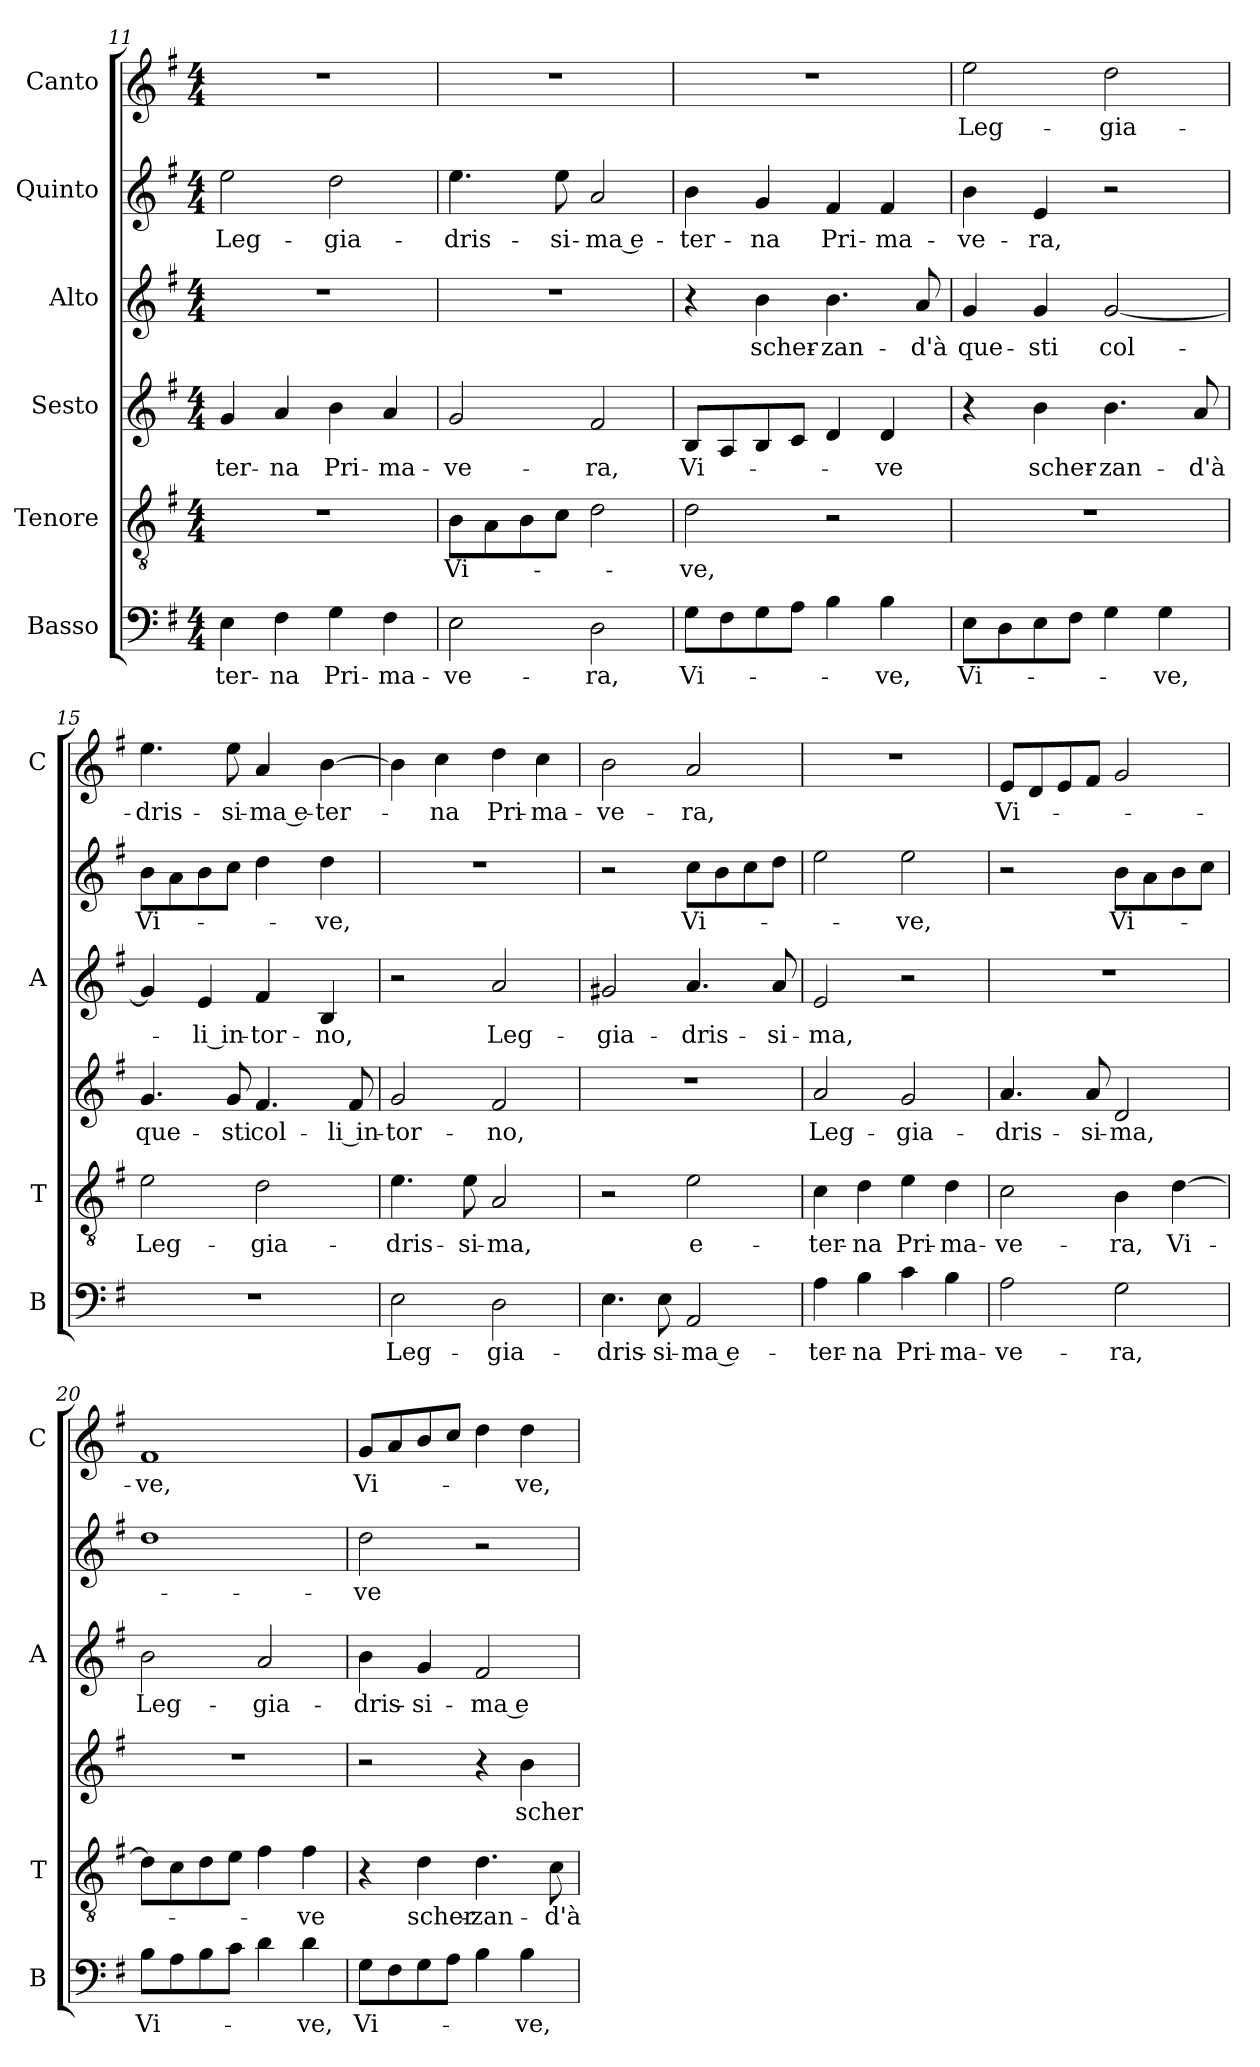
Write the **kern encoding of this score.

**kern	**text	**kern	**text	**kern	**text	**kern	**text	**kern	**text	**kern	**text
*part6	*part6	*part5	*part5	*part4	*part4	*part3	*part3	*part2	*part2	*part1	*part1
*staff6	*staff6	*staff5	*staff5	*staff4	*staff4	*staff3	*staff3	*staff2	*staff2	*staff1	*staff1
*I"Basso	*	*I"Tenore	*	*I"Sesto	*	*I"Alto	*	*I"Quinto	*	*I"Canto	*
*I'B	*	*I'T	*	*	*	*I'A	*	*	*	*I'C	*
*clefF4	*	*clefGv2	*	*clefG2	*	*clefG2	*	*clefG2	*	*clefG2	*
*k[f#]	*	*k[f#]	*	*k[f#]	*	*k[f#]	*	*k[f#]	*	*k[f#]	*
*G:	*	*G:	*	*G:	*	*G:	*	*G:	*	*G:	*
*M4/4	*	*M4/4	*	*M4/4	*	*M4/4	*	*M4/4	*	*M4/4	*
=11	=11	=11	=11	=11	=11	=11	=11	=11	=11	=11	=11
!	!LO:LY:b	!	!	!	!LO:LY:b	!	!	!	!LO:LY:b	!	!
4E\	-ter-	1r	.	4g/	-ter-	1r	.	2ee\	Leg-	1r	.
!	!LO:LY:b	!	!	!	!LO:LY:b	!	!	!	!	!	!
4F#\	-na	.	.	4a/	-na	.	.	.	.	.	.
!	!LO:LY:b	!	!	!	!LO:LY:b	!	!	!	!LO:LY:b	!	!
4G\	Pri-	.	.	4b\	Pri-	.	.	2dd\	-gia-	.	.
!	!LO:LY:b	!	!	!	!LO:LY:b	!	!	!	!	!	!
4F#\	-ma-	.	.	4a/	-ma-	.	.	.	.	.	.
=12	=12	=12	=12	=12	=12	=12	=12	=12	=12	=12	=12
!	!LO:LY:b	!	!LO:LY:b	!	!LO:LY:b	!	!	!	!LO:LY:b	!	!
2E\	-ve-	8B\L	Vi-	2g/	-ve-	1r	.	4.ee\	-dris-	1r	.
.	.	8A\	.	.	.	.	.	.	.	.	.
.	.	8B\	.	.	.	.	.	.	.	.	.
!	!	!	!	!	!	!	!	!	!LO:LY:b	!	!
.	.	8c\J	.	.	.	.	.	8ee\	-si-	.	.
!	!LO:LY:b	!	!	!	!LO:LY:b	!	!	!	!LO:LY:b	!	!
2D\	-ra,	2d\	.	2f#/	-ra,	.	.	2a/	-ma e-	.	.
=13	=13	=13	=13	=13	=13	=13	=13	=13	=13	=13	=13
!	!LO:LY:b	!	!LO:LY:b	!	!LO:LY:b	!	!	!	!LO:LY:b	!	!
8G\L	Vi-	2d\	-ve,	8B/L	Vi-	4r	.	4b\	-ter-	1r	.
8F#\	.	.	.	8A/	.	.	.	.	.	.	.
!	!	!	!	!	!	!	!LO:LY:b	!	!LO:LY:b	!	!
8G\	.	.	.	8B/	.	4b\	scher-	4g/	-na	.	.
8A\J	.	.	.	8c/J	.	.	.	.	.	.	.
!	!	!	!	!	!	!	!LO:LY:b	!	!LO:LY:b	!	!
4B\	.	2r	.	4d/	.	4.b\	-zan-	4f#/	Pri-	.	.
!	!LO:LY:b	!	!	!	!LO:LY:b	!	!	!	!LO:LY:b	!	!
4B\	-ve,	.	.	4d/	-ve	.	.	4f#/	-ma-	.	.
!	!	!	!	!	!	!	!LO:LY:b	!	!	!	!
.	.	.	.	.	.	8a/	-d'à	.	.	.	.
=14	=14	=14	=14	=14	=14	=14	=14	=14	=14	=14	=14
!	!LO:LY:b	!	!	!	!	!	!LO:LY:b	!	!LO:LY:b	!	!LO:LY:b
8E\L	Vi-	1r	.	4r	.	4g/	que-	4b\	-ve-	2ee\	Leg-
8D\	.	.	.	.	.	.	.	.	.	.	.
!	!	!	!	!	!LO:LY:b	!	!LO:LY:b	!	!LO:LY:b	!	!
8E\	.	.	.	4b\	scher-	4g/	-sti	4e/	-ra,	.	.
8F#\J	.	.	.	.	.	.	.	.	.	.	.
!	!	!	!	!	!LO:LY:b	!	!LO:LY:b	!	!	!	!LO:LY:b
4G\	.	.	.	4.b\	-zan-	[2g/	col-	2r	.	2dd\	-gia-
!	!LO:LY:b	!	!	!	!	!	!	!	!	!	!
4G\	-ve,	.	.	.	.	.	.	.	.	.	.
!	!	!	!	!	!LO:LY:b	!	!	!	!	!	!
.	.	.	.	8a/	-d'à	.	.	.	.	.	.
=15	=15	=15	=15	=15	=15	=15	=15	=15	=15	=15	=15
!	!	!	!LO:LY:b	!	!LO:LY:b	!	!	!	!LO:LY:b	!	!LO:LY:b
1r	.	2e\	Leg-	4.g/	que-	4g/]	.	8b\L	Vi-	4.ee\	-dris-
.	.	.	.	.	.	.	.	8a\	.	.	.
!	!	!	!	!	!	!	!LO:LY:b	!	!	!	!
.	.	.	.	.	.	4e/	-li in-	8b\	.	.	.
!	!	!	!	!	!LO:LY:b	!	!	!	!	!	!LO:LY:b
.	.	.	.	8g/	-sti	.	.	8cc\J	.	8ee\	-si-
!	!	!	!LO:LY:b	!	!LO:LY:b	!	!LO:LY:b	!	!	!	!LO:LY:b
.	.	2d\	-gia-	4.f#/	col-	4f#/	-tor-	4dd\	.	4a/	-ma e-
!	!	!	!	!	!	!	!LO:LY:b	!	!LO:LY:b	!	!LO:LY:b
.	.	.	.	.	.	4B/	-no,	4dd\	-ve,	[4b\	-ter-
!	!	!	!	!	!LO:LY:b	!	!	!	!	!	!
.	.	.	.	8f#/	-li in-	.	.	.	.	.	.
!!LO:LB:g=z
=16	=16	=16	=16	=16	=16	=16	=16	=16	=16	=16	=16
!	!LO:LY:b	!	!LO:LY:b	!	!LO:LY:b	!	!	!	!	!	!
2E\	Leg-	4.e\	-dris-	2g/	-tor-	2r	.	1r	.	4b\]	.
!	!	!	!	!	!	!	!	!	!	!	!LO:LY:b
.	.	.	.	.	.	.	.	.	.	4cc\	-na
!	!	!	!LO:LY:b	!	!	!	!	!	!	!	!
.	.	8e\	-si-	.	.	.	.	.	.	.	.
!	!LO:LY:b	!	!LO:LY:b	!	!LO:LY:b	!	!LO:LY:b	!	!	!	!LO:LY:b
2D\	-gia-	2A/	-ma,	2f#/	-no,	2a/	Leg-	.	.	4dd\	Pri-
!	!	!	!	!	!	!	!	!	!	!	!LO:LY:b
.	.	.	.	.	.	.	.	.	.	4cc\	-ma-
=17	=17	=17	=17	=17	=17	=17	=17	=17	=17	=17	=17
!	!LO:LY:b	!	!	!	!	!	!LO:LY:b	!	!	!	!LO:LY:b
4.E\	-dris-	2r	.	1r	.	2g#X/	-gia-	2r	.	2b\	-ve-
!	!LO:LY:b	!	!	!	!	!	!	!	!	!	!
8E\	-si-	.	.	.	.	.	.	.	.	.	.
!	!LO:LY:b	!	!LO:LY:b	!	!	!	!LO:LY:b	!	!LO:LY:b	!	!LO:LY:b
2AA/	-ma e-	2e\	e-	.	.	4.a/	-dris-	8cc\L	Vi-	2a/	-ra,
.	.	.	.	.	.	.	.	8b\	.	.	.
.	.	.	.	.	.	.	.	8cc\	.	.	.
!	!	!	!	!	!	!	!LO:LY:b	!	!	!	!
.	.	.	.	.	.	8a/	-si-	8dd\J	.	.	.
=18	=18	=18	=18	=18	=18	=18	=18	=18	=18	=18	=18
!	!LO:LY:b	!	!LO:LY:b	!	!LO:LY:b	!	!LO:LY:b	!	!	!	!
4A\	-ter-	4c\	-ter-	2a/	Leg-	2e/	-ma,	2ee\	.	1r	.
!	!LO:LY:b	!	!LO:LY:b	!	!	!	!	!	!	!	!
4B\	-na	4d\	-na	.	.	.	.	.	.	.	.
!	!LO:LY:b	!	!LO:LY:b	!	!LO:LY:b	!	!	!	!LO:LY:b	!	!
4c\	Pri-	4e\	Pri-	2g/	-gia-	2r	.	2ee\	-ve,	.	.
!	!LO:LY:b	!	!LO:LY:b	!	!	!	!	!	!	!	!
4B\	-ma-	4d\	-ma-	.	.	.	.	.	.	.	.
=19	=19	=19	=19	=19	=19	=19	=19	=19	=19	=19	=19
!	!LO:LY:b	!	!LO:LY:b	!	!LO:LY:b	!	!	!	!	!	!LO:LY:b
2A\	-ve-	2c\	-ve-	4.a/	-dris-	1r	.	2r	.	8e/L	Vi-
.	.	.	.	.	.	.	.	.	.	8d/	.
.	.	.	.	.	.	.	.	.	.	8e/	.
!	!	!	!	!	!LO:LY:b	!	!	!	!	!	!
.	.	.	.	8a/	-si-	.	.	.	.	8f#/J	.
!	!LO:LY:b	!	!LO:LY:b	!	!LO:LY:b	!	!	!	!LO:LY:b	!	!
2G\	-ra,	4B\	-ra,	2d/	-ma,	.	.	8b\L	Vi-	2g/	.
.	.	.	.	.	.	.	.	8a\	.	.	.
!	!	!	!LO:LY:b	!	!	!	!	!	!	!	!
.	.	[4d\	Vi-	.	.	.	.	8b\	.	.	.
.	.	.	.	.	.	.	.	8cc\J	.	.	.
=20	=20	=20	=20	=20	=20	=20	=20	=20	=20	=20	=20
!	!LO:LY:b	!	!	!	!	!	!LO:LY:b	!	!	!	!LO:LY:b
8B\L	Vi-	8d\L]	.	1r	.	2b\	Leg-	1dd	.	1f#	-ve,
8A\	.	8c\	.	.	.	.	.	.	.	.	.
8B\	.	8d\	.	.	.	.	.	.	.	.	.
8c\J	.	8e\J	.	.	.	.	.	.	.	.	.
!	!	!	!	!	!	!	!LO:LY:b	!	!	!	!
4d\	.	4f#i\	.	.	.	2a/	-gia-	.	.	.	.
!	!LO:LY:b	!	!LO:LY:b	!	!	!	!	!	!	!	!
4d\	-ve,	4f#\	-ve	.	.	.	.	.	.	.	.
=21	=21	=21	=21	=21	=21	=21	=21	=21	=21	=21	=21
!	!LO:LY:b	!	!	!	!	!	!LO:LY:b	!	!LO:LY:b	!	!LO:LY:b
8G\L	Vi-	4r	.	2r	.	4b\	-dris-	2dd\	-ve	8g/L	Vi-
8F#\	.	.	.	.	.	.	.	.	.	8a/	.
!	!	!	!LO:LY:b	!	!	!	!LO:LY:b	!	!	!	!
8G\	.	4d\	scher-	.	.	4g/	-si-	.	.	8b/	.
8A\J	.	.	.	.	.	.	.	.	.	8cc/J	.
!	!	!	!LO:LY:b	!	!	!	!LO:LY:b	!	!	!	!
4B\	.	4.d\	-zan-	4r	.	2f#/	-ma e-	2r	.	4dd\	.
!	!LO:LY:b	!	!	!	!LO:LY:b	!	!	!	!	!	!LO:LY:b
4B\	-ve,	.	.	4b\	scher-	.	.	.	.	4dd\	-ve,
!	!	!	!LO:LY:b	!	!	!	!	!	!	!	!
.	.	8c\	-d'à	.	.	.	.	.	.	.	.
=	=	=	=	=	=	=	=	=	=	=	=
*-	*-	*-	*-	*-	*-	*-	*-	*-	*-	*-	*-
